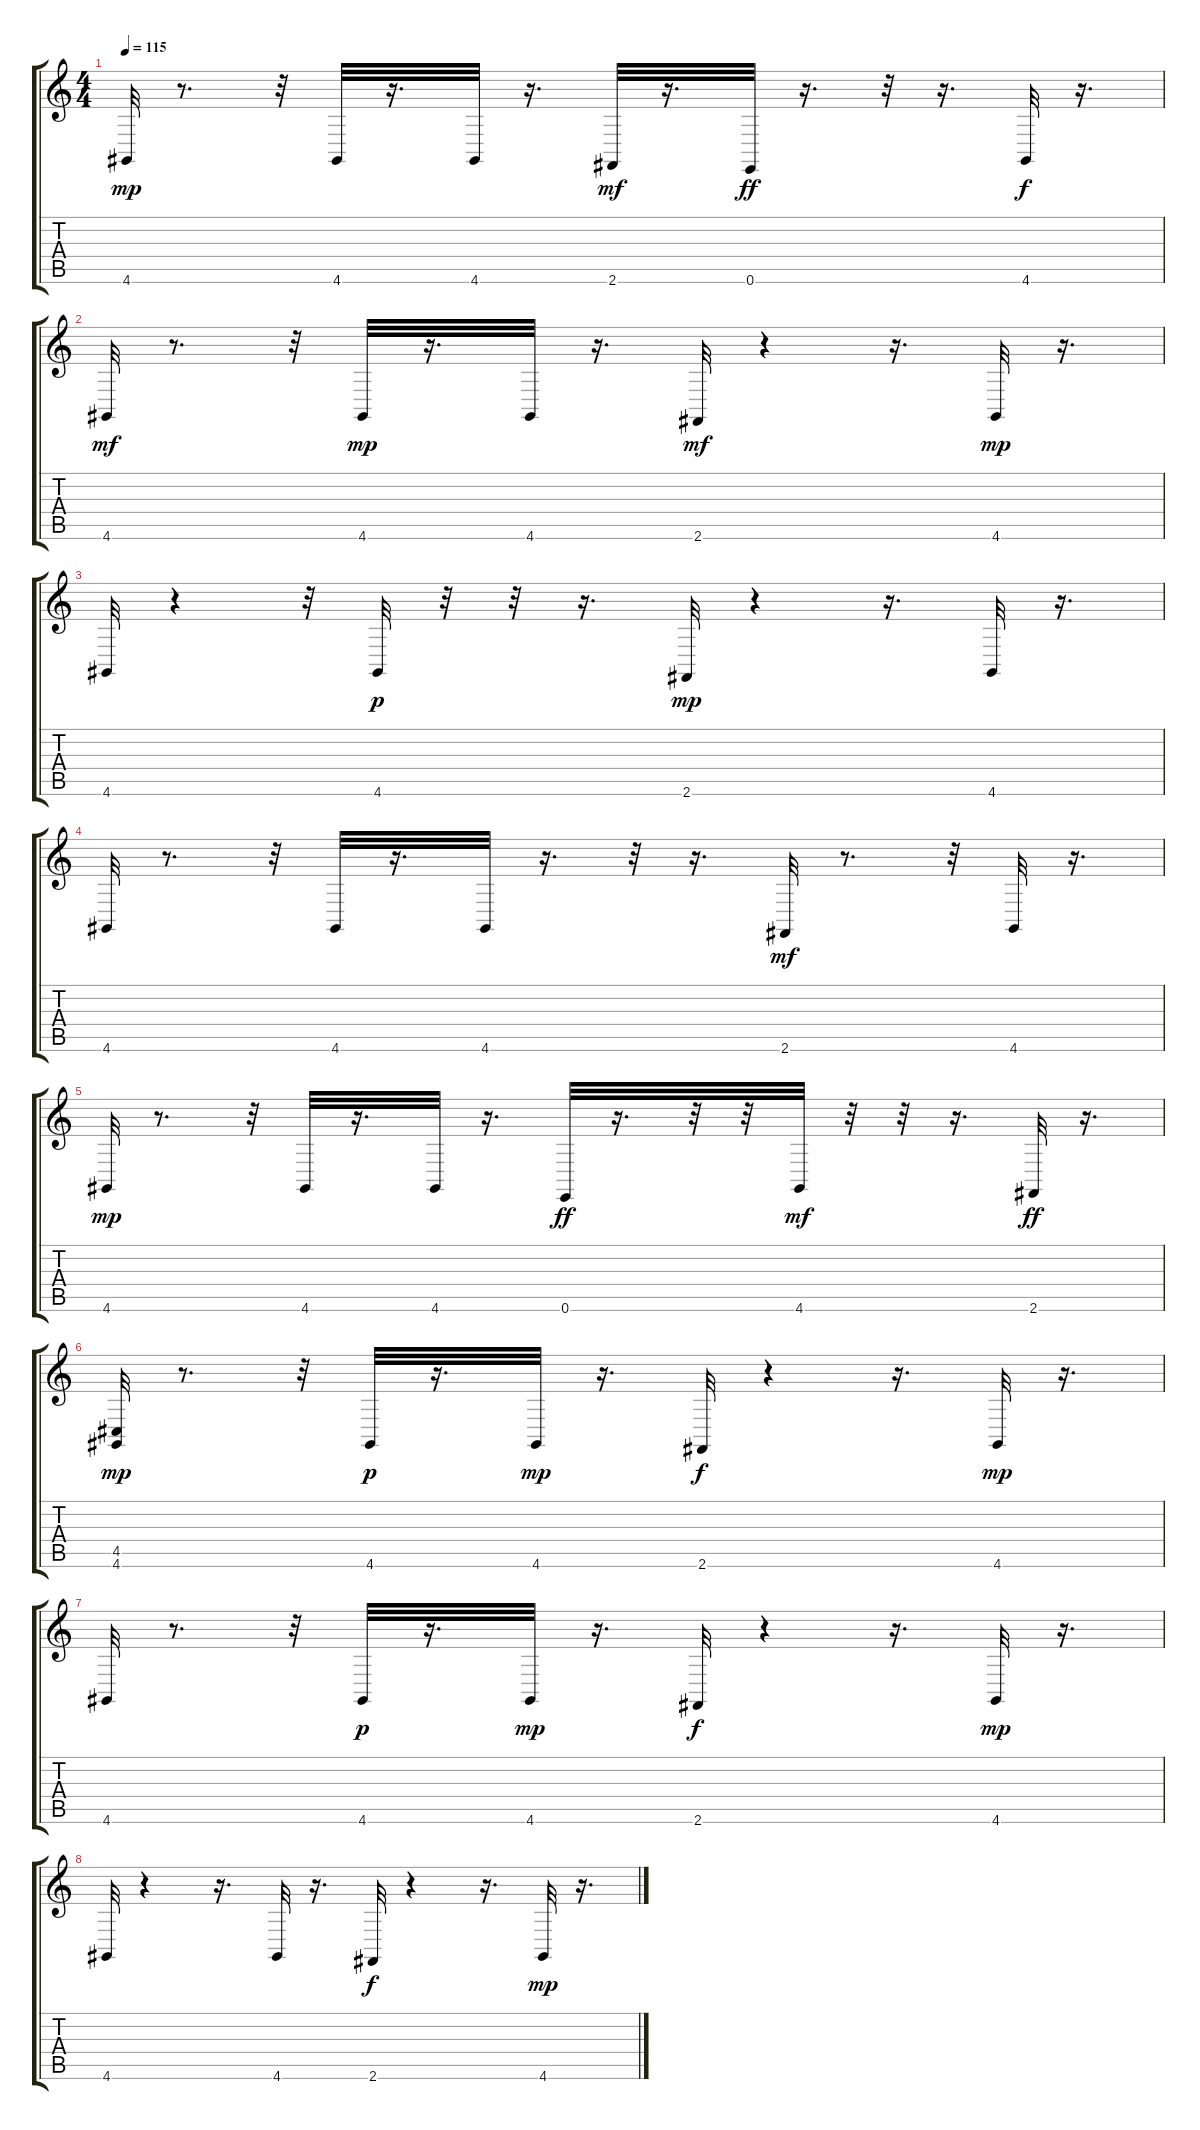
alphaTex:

\track "" {instrument acousticgrandpiano}
\staff {score tabs}
\tuning (E4 B3 G3 D3 A2 E2) {hide}
\ts (4 4)
\tempo 115
\clef g2
\ks c
4.6.32{dy mp} r.8{d} r.32 4.6.32 r.16{d} 4.6.32 r.16{d} 2.6.32{dy mf} r.16{d} 0.6.32{dy ff} r.16{d} r.32 r.16{d} 4.6.32{dy f} r.16{d} |
4.6.32{dy mf} r.8{d} r.32 4.6.32{dy mp} r.16{d} 4.6.32 r.16{d} 2.6.32{dy mf} r.4 r.16{d} 4.6.32{dy mp} r.16{d} |
4.6.32 r.4 r.32 4.6.32{dy p} r.32 r.32 r.16{d} 2.6.32{dy mp} r.4 r.16{d} 4.6.32 r.16{d} |
4.6.32 r.8{d} r.32 4.6.32 r.16{d} 4.6.32 r.16{d} r.32 r.16{d} 2.6.32{dy mf} r.8{d} r.32 4.6.32 r.16{d} |
4.6.32{dy mp} r.8{d} r.32 4.6.32 r.16{d} 4.6.32 r.16{d} 0.6.32{dy ff} r.16{d} r.32 r.32 4.6.32{dy mf} r.32 r.32 r.16{d} 2.6.32{dy ff} r.16{d} |
(4.5 4.6).32{dy mp} r.8{d} r.32 4.6.32{dy p} r.16{d} 4.6.32{dy mp} r.16{d} 2.6.32{dy f} r.4 r.16{d} 4.6.32{dy mp} r.16{d} |
4.6.32 r.8{d} r.32 4.6.32{dy p} r.16{d} 4.6.32{dy mp} r.16{d} 2.6.32{dy f} r.4 r.16{d} 4.6.32{dy mp} r.16{d} |
4.6.32 r.4 r.16{d} 4.6.32 r.16{d} 2.6.32{dy f} r.4 r.16{d} 4.6.32{dy mp} r.16{d}
